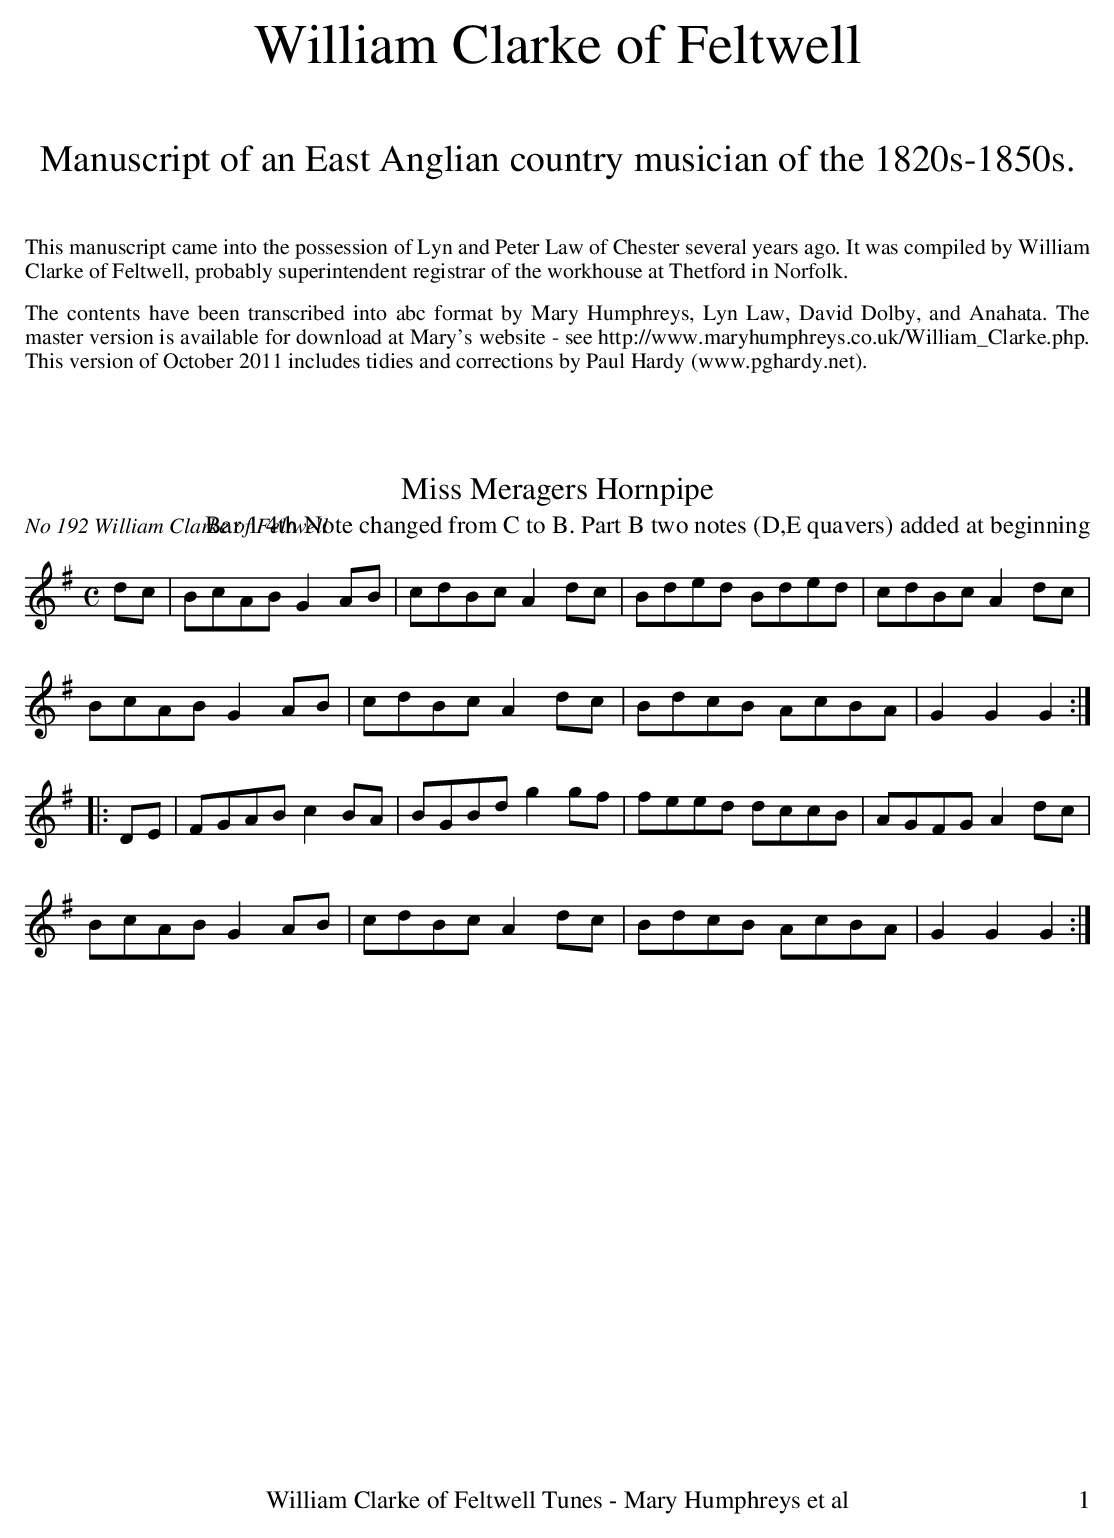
X:1
T:Miss Meragers Hornpipe
O:No 192 William Clarke of Feltwell
M:C
L:1/8
K:G
dc|BcAB G2 AB|cdBc A2 dc|Bded Bded|cdBc A2 dc|
BcAB G2 AB|cdBc A2 dc|BdcB AcBA|G2G2G2:|
|:DE|FGAB c2BA|BGBd g2 gf|feed dccB|AGFG A2 dc|
BcAB G2 AB|cdBcA2 dc|BdcB AcBA|G2 G2 G2:|
